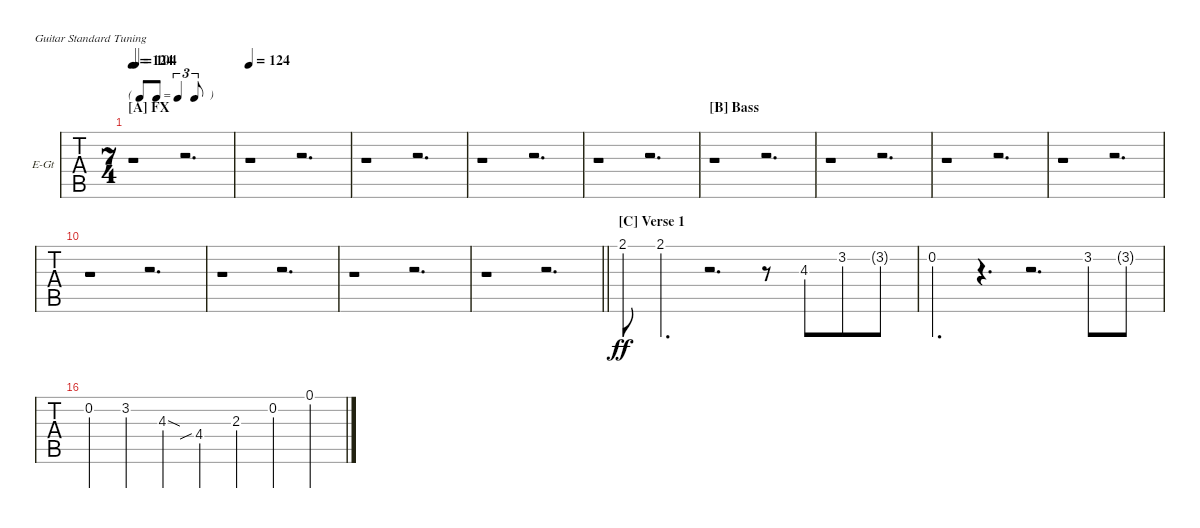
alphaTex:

\bracketExtendMode nobrackets
\firstSystemTrackNameOrientation horizontal
\otherSystemsTrackNameOrientation horizontal
\defaultBarNumberDisplay FirstOfSystem
\track ("Vocals 2" "E-Gt") {instrument electricguitarclean}
\staff {tabs}
\tuning (E4 B3 G3 D3 A2 E2)
\ts (7 4)
\beaming (8 6 4 4)
\tf triplet8th
\section ("A" "FX")
\tempo 124
\tempo (104 0.03375)
\clef g2
\ks d
r.1{dy ff instrument electricguitarclean} r.2{d} |
\tempo 124
r.1 r.2{d} |
r.1 r.2{d} |
r.1 r.2{d} |
r.1 r.2{d} |
\section ("B" "Bass")
r.1 r.2{d} |
r.1 r.2{d} |
r.1 r.2{d} |
r.1 r.2{d} |
r.1 r.2{d} |
r.1 r.2{d} |
r.1 r.2{d} |
\barLineRight lightlight
r.1 r.2{d} |
\section ("C" "Verse 1")
2.1.8 2.1.4{d} r.2{d} r.8 4.3.8 3.2.8 3.2{g}.8 |
0.2.4{d} r.4{d} r.2{d} 3.2.8 3.2{g}.8 |
0.2.4 3.2.4 4.3{sod}.4 4.4{sib}.4 2.3.4 0.2.4 0.1{ac}.4
